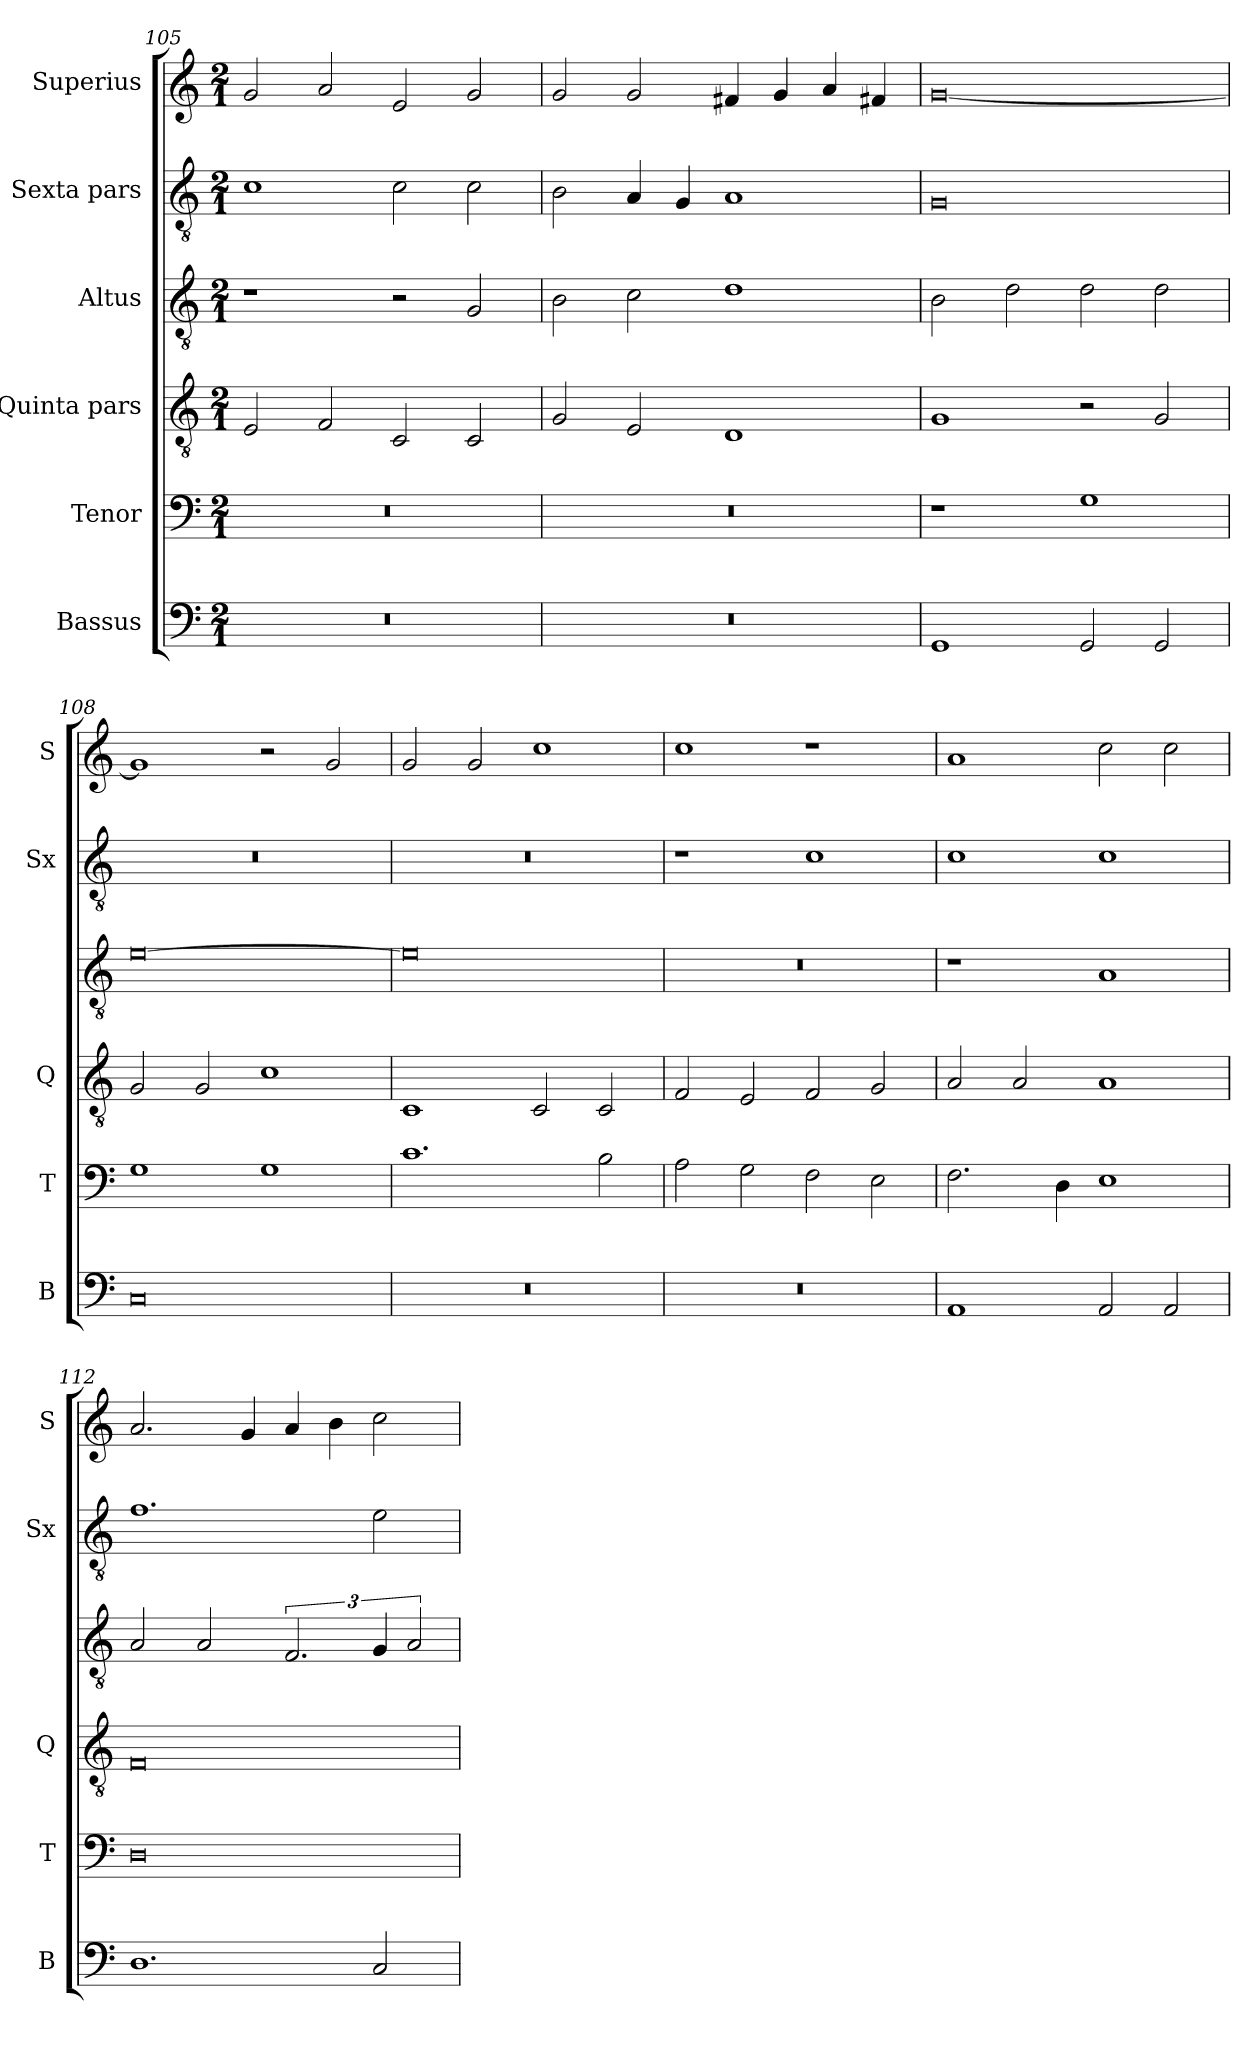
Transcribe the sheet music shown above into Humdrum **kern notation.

**kern	**kern	**kern	**kern	**kern	**kern
*part6	*part5	*part4	*part3	*part2	*part1
*staff6	*staff5	*staff4	*staff3	*staff2	*staff1
*I"Bassus	*I"Tenor	*I"Quinta pars	*I"Altus	*I"Sexta pars	*I"Superius
*I'B	*I'T	*I'Q	*	*I'Sx	*I'S
*clefF4	*clefF4	*clefGv2	*clefGv2	*clefGv2	*clefG2
*k[]	*k[]	*k[]	*k[]	*k[]	*k[]
*M2/1	*M2/1	*M2/1	*M2/1	*M2/1	*M2/1
=105	=105	=105	=105	=105	=105
0r	0r	2E/	1r	1c	2g/
.	.	2F/	.	.	2a/
.	.	2C/	2r	2c\	2e/
.	.	2C/	2G/	2c\	2g/
=106	=106	=106	=106	=106	=106
0r	0r	2G/	2B\	2B\	2g/
.	.	2E/	2c\	4A/	2g/
.	.	.	.	4G/	.
.	.	1D	1d	1A	4f#X/
.	.	.	.	.	4g/
.	.	.	.	.	4a/
.	.	.	.	.	4f#X/
=107	=107	=107	=107	=107	=107
1GG	1r	1G	2B\	0G	[0g
.	.	.	2d\	.	.
2GG/	1G	2r	2d\	.	.
2GG/	.	2G/	2d\	.	.
=108	=108	=108	=108	=108	=108
0C	1G	2G/	[0e	0r	1g]
.	.	2G/	.	.	.
.	1G	1c	.	.	2r
.	.	.	.	.	2g/
=109	=109	=109	=109	=109	=109
0r	1.c	1C	0e]	0r	2g/
.	.	.	.	.	2g/
.	.	2C/	.	.	1cc
.	2B\	2C/	.	.	.
=110	=110	=110	=110	=110	=110
0r	2A\	2F/	0r	1r	1cc
.	2G\	2E/	.	.	.
.	2F\	2F/	.	1c	1r
.	2E\	2G/	.	.	.
=111	=111	=111	=111	=111	=111
1AA	2.F\	2A/	1r	1c	1a
.	.	2A/	.	.	.
.	4D\	.	.	.	.
2AA/	1E	1A	1A	1c	2cc\
2AA/	.	.	.	.	2cc\
=112	=112	=112	=112	=112	=112
1.D	0D	0F	2A/	1.f	2.a/
.	.	.	2A/	.	.
.	.	.	.	.	4g/
.	.	.	3.F/	.	4a/
.	.	.	.	.	4b\
2C/	.	.	6G/	2e\	2cc\
.	.	.	3A/	.	.
=	=	=	=	=	=
*-	*-	*-	*-	*-	*-
